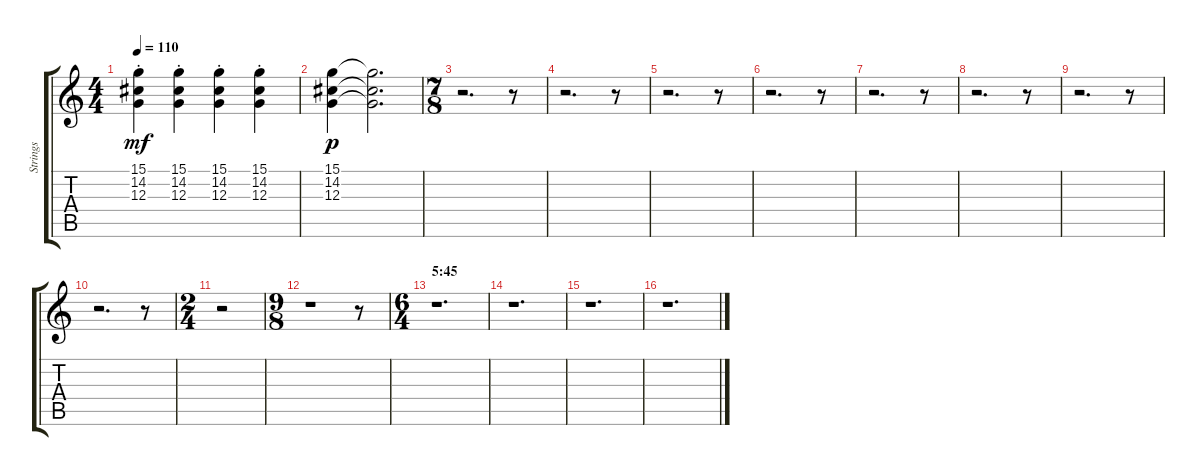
\track ("Strings" "Strings") {instrument stringensemble1}
\staff {score tabs}
\tuning (E4 B3 G3 D3 A2 E2) {hide}
\ts (4 4)
\tempo 110
\clef g2
\ks c
(15.1{st} 14.2{st} 12.3{st}).4{dy mf} (15.1{st} 14.2{st} 12.3{st}).4 (15.1{st} 14.2{st} 12.3{st}).4 (15.1{st} 14.2{st} 12.3{st}).4 |
(15.1 14.2 12.3).4{dy p} (15.1{t} 14.2{t} 12.3{t}).2{d} |
\ts (7 8)
r.2{d} r.8 |
r.2{d} r.8 |
r.2{d} r.8 |
r.2{d} r.8 |
r.2{d} r.8 |
r.2{d} r.8 |
r.2{d} r.8 |
r.2{d} r.8 |
\ts (2 4)
r.2 |
\ts (9 8)
r.1 r.8 |
\ts (6 4)
\section ("" "5:45")
r.1{d} |
r.1{d} |
r.1{d} |
r.1{d}
